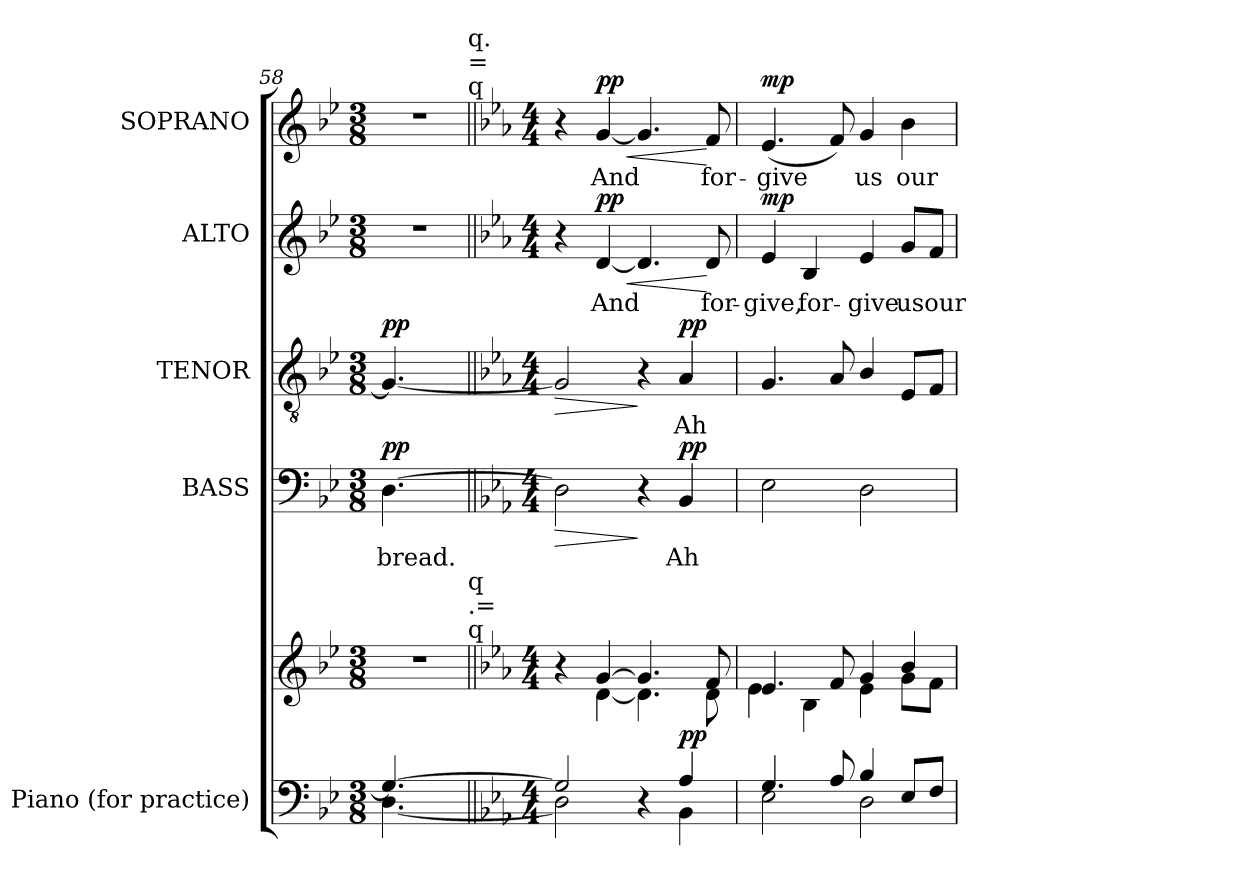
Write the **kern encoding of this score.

**kern	**kern	**dynam	**kern	**text	**dynam	**kern	**text	**dynam	**kern	**text	**dynam	**kern	**text	**dynam
*part5	*part5	*part5	*part4	*part4	*part4	*part3	*part3	*part3	*part2	*part2	*part2	*part1	*part1	*part1
*staff6	*staff5	*staff5/6	*staff4	*staff4	*staff4	*staff3	*staff3	*staff3	*staff2	*staff2	*staff2	*staff1	*staff1	*staff1
*I"Piano      (for practice)	*	*	*I"BASS	*	*	*I"TENOR	*	*	*I"ALTO	*	*	*I"SOPRANO	*	*
*I'Pno.	*	*	*I'B.	*	*	*I'T.	*	*	*I'A.	*	*	*I'S.	*	*
*clefF4	*clefG2	*	*clefF4	*	*	*clefGv2	*	*	*clefG2	*	*	*clefG2	*	*
*	*	*	*	*	*	*ITrd7c12	*	*	*	*	*	*	*	*
*k[b-e-]	*k[b-e-]	*	*k[b-e-]	*	*	*k[b-e-]	*	*	*k[b-e-]	*	*	*k[b-e-]	*	*
*B-:	*B-:	*	*B-:	*	*	*B-:	*	*	*B-:	*	*	*B-:	*	*
*M3/8	*M3/8	*	*M3/8	*	*	*M3/8	*	*	*M3/8	*	*	*M3/8	*	*
=58	=58	=58	=58	=58	=58	=58	=58	=58	=58	=58	=58	=58	=58	=58
*^	*	*	*	*	*	*	*	*	*	*	*	*	*	*
!	!	!LO:N:vis=1	!	!	!	!	!	!	!	!	!	!	!	!	!
!	!	!	!	!	!LO:LY:b:color=#000000	!	!	!	!	!LO:N:vis=1	!	!	!LO:N:vis=1	!	!
*	*	*^	*	*	*	*	*	*	*	*	*	*	*^	*	*
4.Gi/_	[4.Di\	4.r	4ryy	.	[4.Di\	bread.	pp	4.GGi/_	.	pp	4.r	.	.	4.r	4ryy	.	.
.	.	.	16ryy	.	.	.	.	.	.	.	.	.	.	.	16ryy	.	.
.	.	.	32ryy	.	.	.	.	.	.	.	.	.	.	.	32ryy	.	.
.	.	.	64ryy	.	.	.	.	.	.	.	.	.	.	.	64ryy	.	.
.	.	.	128...ryy	.	.	.	.	.	.	.	.	.	.	.	128...ryy	.	.
!	!	!	!	!	!	!	!	!	!	!	!	!	!	!	!LO:TX:a:t=q	!	!
!	!	!	!	!	!	!	!	!	!	!	!	!	!	!	!LO:TX:t==	!	!
!	!	!	!	!	!	!	!	!	!	!	!	!	!	!	!LO:TX:t=q.	!	!
!	!	!	!LO:TX:a:t=q	!	!	!	!	!	!	!	!	!	!	!	!	!	!
!	!	!	!LO:TX:t=.=	!	!	!	!	!	!	!	!	!	!	!	!	!	!
!	!	!	!LO:TX:t=q	!	!	!	!	!	!	!	!	!	!	!	!	!	!
.	.	.	1024ryy	.	.	.	.	.	.	.	.	.	.	.	1024ryy	.	.
*	*	*	*	*	*	*	*	*	*	*	*	*	*	*v	*v	*	*
!!LO:LB:g=z
=59||	=59||	=59||	=59||	=59||	=59||	=59||	=59||	=59||	=59||	=59||	=59||	=59||	=59||	=59||	=59||	=59||
*k[b-e-a-]	*	*k[b-e-a-]	*	*	*k[b-e-a-]	*	*	*k[b-e-a-]	*	*	*k[b-e-a-]	*	*	*k[b-e-a-]	*	*
*E-:	*	*E-:	*	*	*E-:	*	*	*E-:	*	*	*E-:	*	*	*E-:	*	*
*M4/4	*	*M4/4	*	*	*M4/4	*	*	*M4/4	*	*	*M4/4	*	*	*M4/4	*	*
*	*	*	*	*	*	*	*	*	*	*	*	*	*	*^	*	*
!	!	!	!	!	!	!	!	!	!	!	!	!	!	!LO:TX:a:B:t=Calmly	!	!	!
!	!	!	!	!	!	!	!LO:HP:b	!	!	!LO:HP:b	!	!	!	!	!	!	!
*	*	*	*	*	*	*	*	*	*	*	*	*	*	*v	*v	*	*
2Gi/]	2Di\]	4r	4ryy	.	2Di\]	.	>	2GGi/]	.	>	4r	.	.	4r	.	.
!	!	!	!	!	!	!	!	!	!	!	!	!LO:LY:b:color=#000000	!LO:HP:b	!	!	!
!	!	!	!	!	!	!	!	!	!	!	!	!	!	!	!LO:LY:b:color=#000000	!LO:HP:b
.	.	[4gi/	[4di\	.	.	.	.	.	.	.	[4di/	And	< pp	[4gi/	And	< pp
4r	4ryy	4.gi/]	4.di\]	.	4r	.	]	4r	.	]	4.di/]	.	.	4.gi/]	.	.
!	!	!	!	!	!	!LO:LY:b:color=#000000	!	!	!	!	!	!	!	!	!	!
!	!	!	!	!	!	!	!	!	!LO:LY:b:color=#000000	!	!	!	!	!	!	!
4A-i/	4BB-i\	.	.	pp	4BB-i/	Ah	pp	4AA-i/	Ah	pp	.	.	.	.	.	.
!	!	!	!	!	!	!	!	!	!	!	!	!LO:LY:b:color=#000000	!	!	!	!
!	!	!	!	!	!	!	!	!	!	!	!	!	!	!	!LO:LY:b:color=#000000	!
.	.	8fi/	8di\	.	.	.	.	.	.	.	8di/	for-	[	8fi/	for-	[
=60	=60	=60	=60	=60	=60	=60	=60	=60	=60	=60	=60	=60	=60	=60	=60	=60
!	!	!	!	!	!	!	!	!	!	!	!	!LO:LY:b:color=#000000	!	!	!	!
!	!	!	!	!	!	!	!	!	!	!	!	!	!	!	!LO:LY:b:color=#000000	!
4.Gi/	2E-i\	4.e-i/	4e-i\	.	2E-i\	.	.	4.GGi/	.	.	4e-i/	-give,	mp	(4.e-i/	-give	mp
!	!	!	!	!	!	!	!	!	!	!	!	!LO:LY:b:color=#000000	!	!	!	!
.	.	.	4B-i\	.	.	.	.	.	.	.	4B-i/	for-	.	.	.	.
8A-i/	.	8fi/	.	.	.	.	.	8AA-i/	.	.	.	.	.	8fi/)	.	.
!	!	!	!	!	!	!	!	!	!	!	!	!LO:LY:b:color=#000000	!	!	!	!
!	!	!	!	!	!	!	!	!	!	!	!	!	!	!	!LO:LY:b:color=#000000	!
4B-i/	2Di\	4gi/	4e-i\	.	2Di\	.	.	4BB-i/	.	.	4e-i/	-give	.	4gi/	us	.
!	!	!	!	!	!	!	!	!	!	!	!	!LO:LY:b:color=#000000	!	!	!	!
!	!	!	!	!	!	!	!	!	!	!	!	!	!	!	!LO:LY:b:color=#000000	!
8E-i/L	.	4b-i/	8gi\L	.	.	.	.	8EE-i/L	.	.	8gi/L	us	.	4b-i\	our	.
!	!	!	!	!	!	!	!	!	!	!	!	!LO:LY:b:color=#000000	!	!	!	!
8Fi/J	.	.	8fi\J	.	.	.	.	8FFi/J	.	.	8fi/J	our	.	.	.	.
*v	*v	*	*	*	*	*	*	*	*	*	*	*	*	*	*	*
*	*v	*v	*	*	*	*	*	*	*	*	*	*	*	*	*
=	=	=	=	=	=	=	=	=	=	=	=	=	=	=
*-	*-	*-	*-	*-	*-	*-	*-	*-	*-	*-	*-	*-	*-	*-
